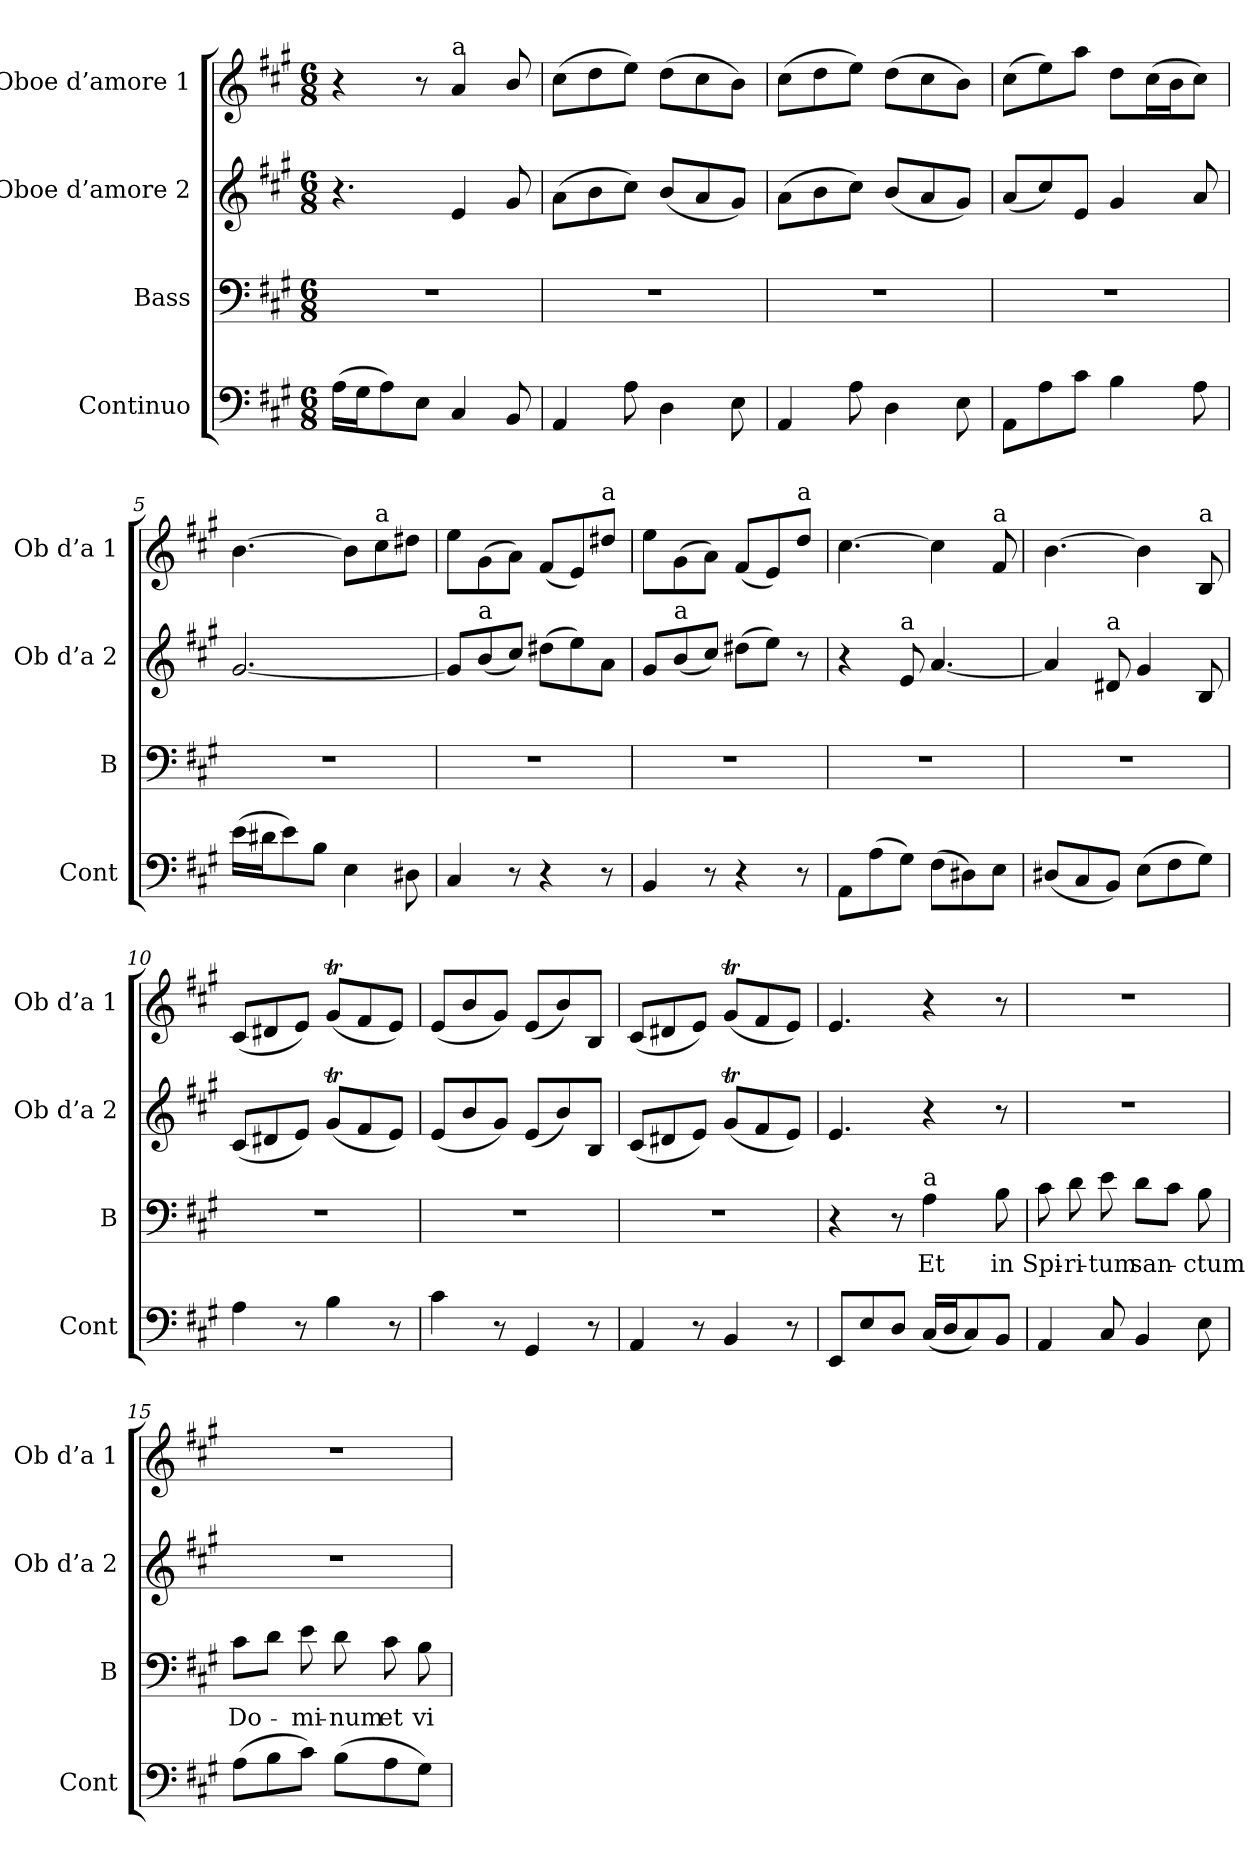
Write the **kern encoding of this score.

**kern	**kern	**text	**kern	**kern
*part4	*part3	*part3	*part2	*part1
*staff4	*staff3	*staff3	*staff2	*staff1
*I"Continuo	*I"Bass	*	*I"Oboe d’amore 2	*I"Oboe d’amore 1
*I'Cont	*I'B	*	*I'Ob d’a 2	*I'Ob d’a 1
*clefF4	*clefF4	*	*clefG2	*clefG2
*k[f#c#g#]	*k[f#c#g#]	*	*k[f#c#g#]	*k[f#c#g#]
*M6/8	*M6/8	*	*M6/8	*M6/8
=1	=1	=1	=1	=1
(16A\LL	2.r	.	4.r	4r
16G#\J	.	.	.	.
8A\)	.	.	.	.
8E\J	.	.	.	8r
!	!	!	!	!LO:TX:a:t=a
4C#/	.	.	4e/	4a/
8BB/	.	.	8g#/	8b/
=2	=2	=2	=2	=2
4AA/	2.r	.	(8a\L	(8cc#\L
.	.	.	8b\	8dd\
8A\	.	.	8cc#\J)	8ee\J)
4D\	.	.	(8b/L	(8dd\L
.	.	.	8a/	8cc#\
8E\	.	.	8g#/J)	8b\J)
=3	=3	=3	=3	=3
4AA/	2.r	.	(8a\L	(8cc#\L
.	.	.	8b\	8dd\
8A\	.	.	8cc#\J)	8ee\J)
4D\	.	.	(8b/L	(8dd\L
.	.	.	8a/	8cc#\
8E\	.	.	8g#/J)	8b\J)
=4	=4	=4	=4	=4
8AA\L	2.r	.	(8a/L	(8cc#\L
8A\	.	.	8cc#/)	8ee\)
8c#\J	.	.	8e/J	8aa\J
4B\	.	.	4g#/	8dd\L
.	.	.	.	(16cc#\L
.	.	.	.	16b\J
8A\	.	.	8a/	8cc#\J)
=5	=5	=5	=5	=5
(16e\LL	2.r	.	[2.g#/	[4.b\
16d#X\J	.	.	.	.
8e\)	.	.	.	.
8B\J	.	.	.	.
4E\	.	.	.	8b\L]
!	!	!	!	!LO:TX:a:t=a
.	.	.	.	8cc#\
8D#X\	.	.	.	8dd#X\J
!!LO:LB:g=z
=6	=6	=6	=6	=6
4C#/	2.r	.	8g#/L]	8ee\L
!	!	!	!LO:TX:a:t=a	!
.	.	.	(8b/	(8g#\
8r	.	.	8cc#/J)	8a\J)
4r	.	.	(8dd#X\L	(8f#/L
.	.	.	8ee\)	8e/)
!	!	!	!	!LO:TX:a:t=a
8r	.	.	8a\J	8dd#X/J
=7	=7	=7	=7	=7
4BB/	2.r	.	8g#/L	8ee\L
!	!	!	!LO:TX:a:t=a	!
.	.	.	(8b/	(8g#\
8r	.	.	8cc#/J)	8a\J)
4r	.	.	(8dd#X\L	(8f#/L
.	.	.	8ee\J)	8e/)
!	!	!	!	!LO:TX:a:t=a
8r	.	.	8r	8dd/J
=8	=8	=8	=8	=8
8AA\L	2.r	.	4r	[4.cc#\
(8A\	.	.	.	.
!	!	!	!LO:TX:a:t=a	!
8G#\J)	.	.	8e/	.
(8F#\L	.	.	[4.a/	4cc#\]
8D#X\)	.	.	.	.
!	!	!	!	!LO:TX:a:t=a
8E\J	.	.	.	8f#/
=9	=9	=9	=9	=9
(8D#X/L	2.r	.	4a/]	[4.b\
8C#/	.	.	.	.
!	!	!	!LO:TX:a:t=a	!
8BB/J)	.	.	8d#X/	.
(8E\L	.	.	4g#/	4b\]
8F#\	.	.	.	.
!	!	!	!	!LO:TX:a:t=a
8G#\J)	.	.	8B/	8B/
=10	=10	=10	=10	=10
4A\	2.r	.	(8c#/L	(8c#/L
.	.	.	8d#X/	8d#X/
8r	.	.	8e/J)	8e/J)
4B\	.	.	(8g#t/L	(8g#t/L
.	.	.	8f#/	8f#/
8r	.	.	8e/J)	8e/J)
=11	=11	=11	=11	=11
4c#\	2.r	.	(8e/L	(8e/L
.	.	.	8b/	8b/
8r	.	.	8g#/J)	8g#/J)
4GG#/	.	.	(8e/L	(8e/L
.	.	.	8b/)	8b/)
8r	.	.	8B/J	8B/J
!!LO:LB:g=z
=12	=12	=12	=12	=12
4AA/	2.r	.	(8c#/L	(8c#/L
.	.	.	8d#X/	8d#X/
8r	.	.	8e/J)	8e/J)
4BB/	.	.	(8g#t/L	(8g#t/L
.	.	.	8f#/	8f#/
8r	.	.	8e/J)	8e/J)
=13	=13	=13	=13	=13
8EE/L	4r	.	4.e/	4.e/
8E/	.	.	.	.
8D/J	8r	.	.	.
!	!LO:TX:a:t=a	!	!	!
!	!	!LO:LY:b	!	!
(16C#/LL	4A\	Et	4r	4r
16D/J	.	.	.	.
8C#/)	.	.	.	.
!	!	!LO:LY:b	!	!
8BB/J	8B\	in	8r	8r
=14	=14	=14	=14	=14
!	!	!LO:LY:b	!	!
4AA/	8c#\	Spi-	2.r	2.r
!	!	!LO:LY:b	!	!
.	8d\	-ri-	.	.
!	!	!LO:LY:b	!	!
8C#/	8e\	-tum	.	.
!	!	!LO:LY:b	!	!
4BB/	8d\L	san-	.	.
.	8c#\J	.	.	.
!	!	!LO:LY:b	!	!
8E\	8B\	-ctum	.	.
=15	=15	=15	=15	=15
!	!	!LO:LY:b	!	!
(8A\L	8c#\L	Do-	2.r	2.r
8B\	8d\J	.	.	.
!	!	!LO:LY:b	!	!
8c#\J)	8e\	-mi-	.	.
!	!	!LO:LY:b	!	!
(8B\L	8d\	-num	.	.
!	!	!LO:LY:b	!	!
8A\	8c#\	et	.	.
!	!	!LO:LY:b	!	!
8G#\J)	8B\	vi-	.	.
=	=	=	=	=
*-	*-	*-	*-	*-
